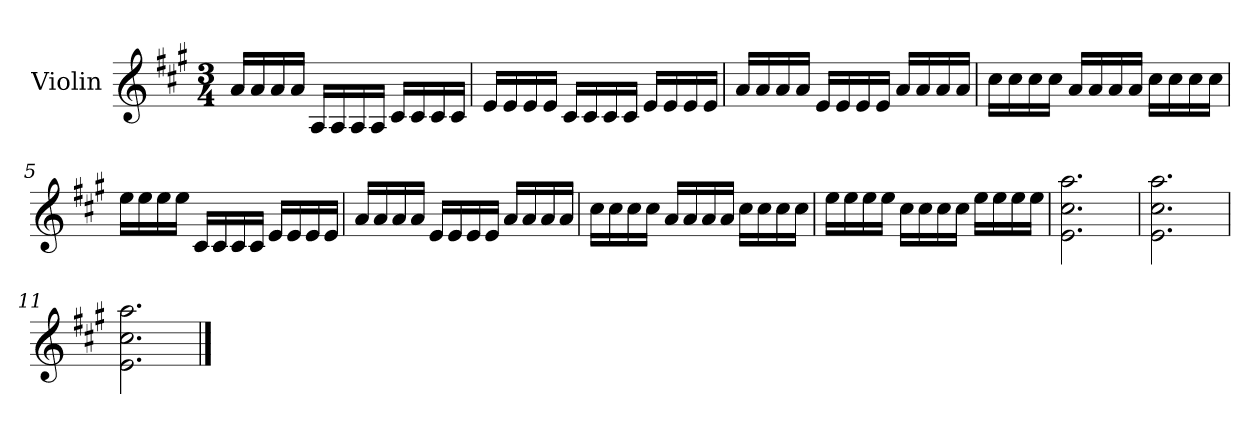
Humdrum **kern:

**kern
*part1
*staff1
*I"Violin
*I'Vln.
*clefG2
*k[f#c#g#]
*M3/4
=1
16a/LL
16a/
16a/
16a/JJ
16A/LL
16A/
16A/
16A/JJ
16c#/LL
16c#/
16c#/
16c#/JJ
=2
16e/LL
16e/
16e/
16e/JJ
16c#/LL
16c#/
16c#/
16c#/JJ
16e/LL
16e/
16e/
16e/JJ
=3
16a/LL
16a/
16a/
16a/JJ
16e/LL
16e/
16e/
16e/JJ
16a/LL
16a/
16a/
16a/JJ
!!LO:LB:g=z
=4
16cc#\LL
16cc#\
16cc#\
16cc#\JJ
16a/LL
16a/
16a/
16a/JJ
16cc#\LL
16cc#\
16cc#\
16cc#\JJ
=5
16ee\LL
16ee\
16ee\
16ee\JJ
16c#/LL
16c#/
16c#/
16c#/JJ
16e/LL
16e/
16e/
16e/JJ
=6
16a/LL
16a/
16a/
16a/JJ
16e/LL
16e/
16e/
16e/JJ
16a/LL
16a/
16a/
16a/JJ
!!LO:LB:g=z
=7
16cc#\LL
16cc#\
16cc#\
16cc#\JJ
16a/LL
16a/
16a/
16a/JJ
16cc#\LL
16cc#\
16cc#\
16cc#\JJ
=8
16ee\LL
16ee\
16ee\
16ee\JJ
16cc#\LL
16cc#\
16cc#\
16cc#\JJ
16ee\LL
16ee\
16ee\
16ee\JJ
=9
2.e\ 2.cc#\ 2.aa\
=10
2.e\ 2.cc#\ 2.aa\
=11
2.e\ 2.cc#\ 2.aa\
==
*-
